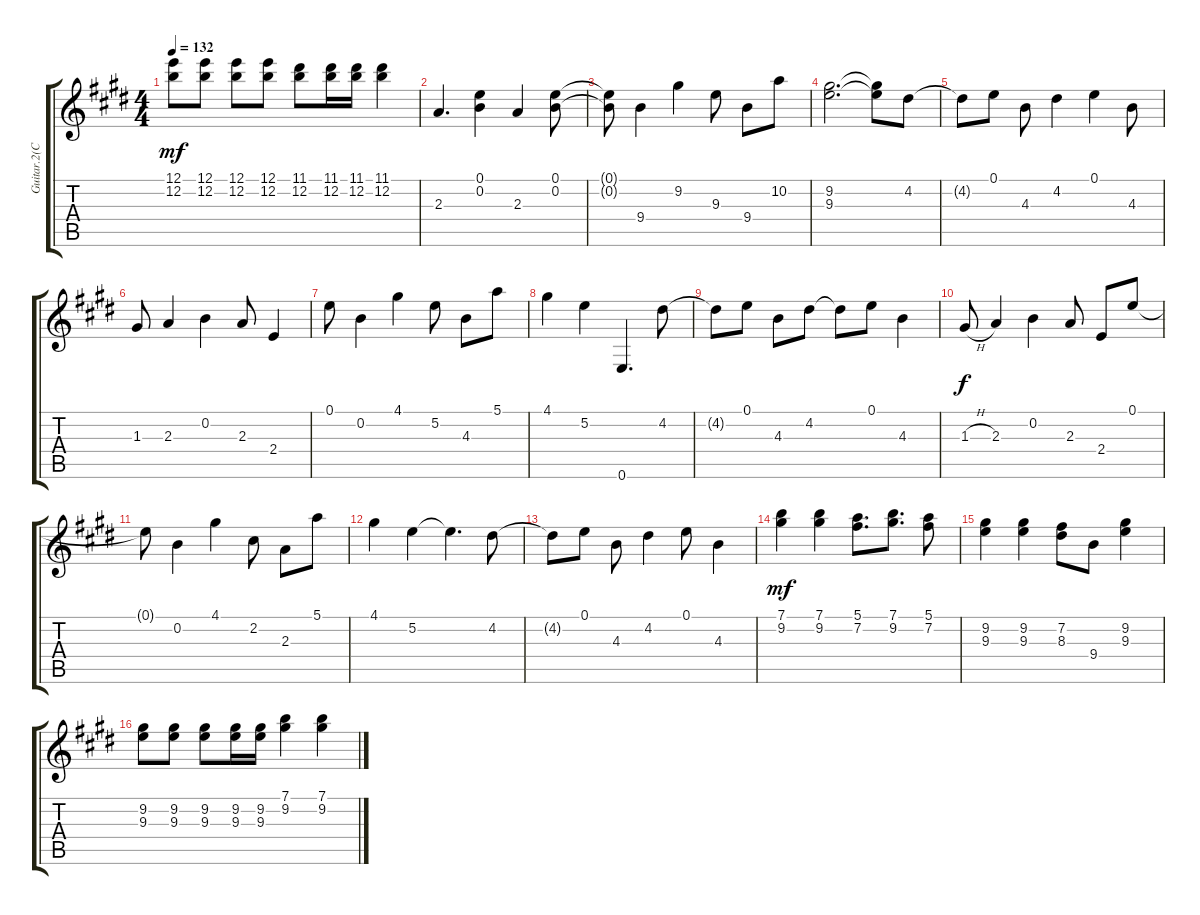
\track ("Guitar.2(Crunch)" "Guitar.2(C") {instrument overdrivenguitar}
\staff {score tabs}
\tuning (E4 B3 G3 D3 A2 E2) {hide}
\ts (4 4)
\tempo 132
\clef g2
\ks e
(12.1 12.2).8{dy mf} (12.1 12.2).8 (12.1 12.2).8 (12.1 12.2).8 (11.1 12.2).8 (11.1 12.2).16 (11.1 12.2).16 (11.1 12.2).4 |
2.3.4{d} (0.1 0.2).4 2.3.4 (0.1 0.2).8 |
(0.1{t} 0.2{t}).8 9.4.4 9.2.4 9.3.8 9.4.8 10.2.8 |
(9.2 9.3).2{d} (9.2{t} 9.3{t}).8 4.2.8 |
4.2{t}.8 0.1.8 4.3.8 4.2.4 0.1.4 4.3.8 |
1.3.8 2.3.4 0.2.4 2.3.8 2.4.4 |
0.1.8 0.2.4 4.1.4 5.2.8 4.3.8 5.1.8 |
4.1.4 5.2.4 0.6.4{d} 4.2.8 |
4.2{t}.8 0.1.8 4.3.8 4.2.8 4.2{t}.8 0.1.8 4.3.4 |
1.3{h}.8{dy f} 2.3.4 0.2.4 2.3.8 2.4.8 0.1.8 |
0.1{t}.8 0.2.4 4.1.4 2.2.8 2.3.8 5.1.8 |
4.1.4 5.2.4 5.2{t}.4{d} 4.2.8 |
4.2{t}.8 0.1.8 4.3.8 4.2.4 0.1.8 4.3.4 |
(7.1 9.2).4{dy mf} (7.1 9.2).4 (5.1 7.2).8{d} (7.1 9.2).8{d} (5.1 7.2).8 |
(9.2 9.3).4 (9.2 9.3).4 (7.2 8.3).8 9.4.8 (9.2 9.3).4 |
(9.2 9.3).8 (9.2 9.3).8 (9.2 9.3).8 (9.2 9.3).16 (9.2 9.3).16 (7.1 9.2).4 (7.1 9.2).4
